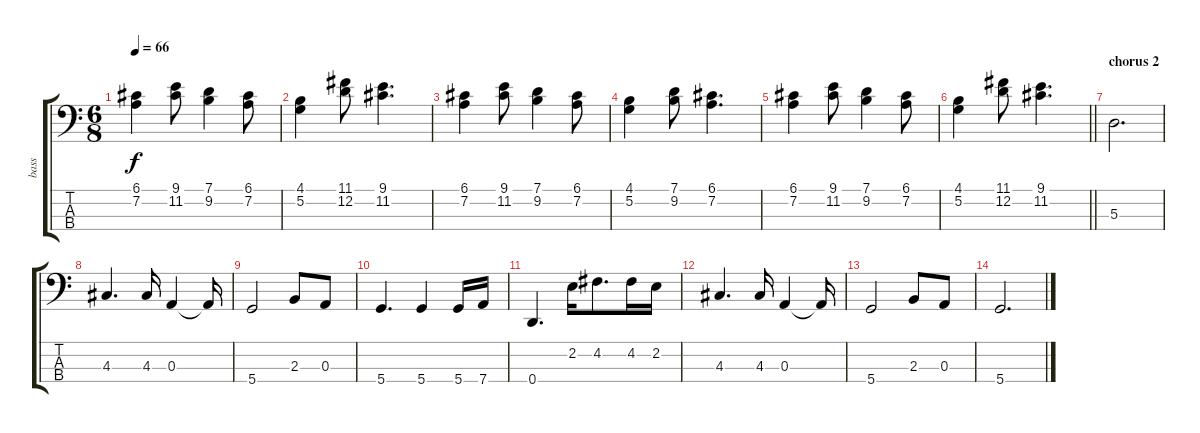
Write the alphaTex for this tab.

\track ("bass" "bass") {instrument electricbassfinger}
\staff {score tabs}
\tuning (G2 D2 A1 D1) {hide}
\ts (6 8)
\tempo 66
\clef f4
\ks c
(6.1 7.2).4{dy f} (9.1 11.2).8 (7.1 9.2).4 (6.1 7.2).8 |
(4.1 5.2).4 (11.1 12.2).8 (9.1 11.2).4{d} |
(6.1 7.2).4 (9.1 11.2).8 (7.1 9.2).4 (6.1 7.2).8 |
(4.1 5.2).4 (7.1 9.2).8 (6.1 7.2).4{d} |
(6.1 7.2).4 (9.1 11.2).8 (7.1 9.2).4 (6.1 7.2).8 |
\barLineRight lightlight
(4.1 5.2).4 (11.1 12.2).8 (9.1 11.2).4{d} |
\section ("" "chorus 2")
5.3.2{d} |
4.3.4{d} 4.3.16 0.3.4 0.3{t}.16 |
5.4.2 2.3.8 0.3.8 |
5.4.4{d} 5.4.4 5.4.16 7.4.16 |
0.4.4{d} 2.2.16 4.2.8{d} 4.2.16 2.2.16 |
4.3.4{d} 4.3.16 0.3.4 0.3{t}.16 |
5.4.2 2.3.8 0.3.8 |
5.4.2{d}
